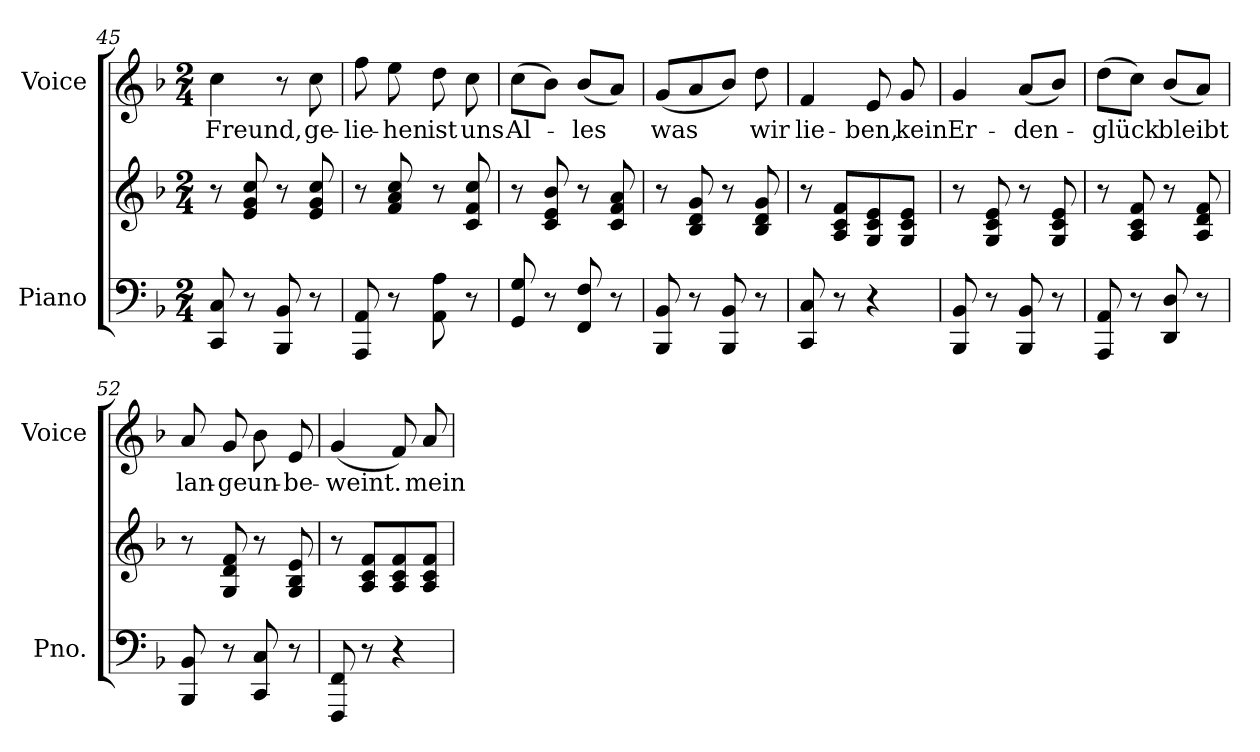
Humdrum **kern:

**kern	**kern	**kern	**text
*part2	*part2	*part1	*part1
*staff3	*staff2	*staff1	*staff1
*I"Piano	*	*I"Voice	*
*I'Pno.	*	*I'Voice	*
*clefF4	*clefG2	*clefG2	*
*k[b-]	*k[b-]	*k[b-]	*
*F:	*F:	*F:	*
*M2/4	*M2/4	*M2/4	*
=45	=45	=45	=45
!	!	!	!LO:LY:b:color=#000000
8CCi/ 8Ci	8r	4cci\	Freund,
8r	8ei/ 8gi 8cci	.	.
8BBB-i/ 8BB-i	8r	8r	.
!	!	!	!LO:LY:b:color=#000000
8r	8ei/ 8gi 8cci	8cci\	ge-
=46	=46	=46	=46
!	!	!	!LO:LY:b:color=#000000
8AAAi/ 8AAi	8r	8ffi\	-lie-
!	!	!	!LO:LY:b:color=#000000
8r	8fi/ 8ai 8cci	8eei\	-hen
!	!	!	!LO:LY:b:color=#000000
8AAi\ 8Ai	8r	8ddi\	ist
!	!	!	!LO:LY:b:color=#000000
8r	8ci/ 8fi 8cci	8cci\	uns
=47	=47	=47	=47
!	!	!	!LO:LY:b:color=#000000
8GGi/ 8Gi	8r	(8cci\L	Al-
8r	8ci/ 8ei 8b-i	8b-i\J)	.
!	!	!	!LO:LY:b:color=#000000
8FFi/ 8Fi	8r	(8b-i/L	-les
8r	8ci/ 8fi 8ai	8ai/J)	.
=48	=48	=48	=48
!	!	!	!LO:LY:b:color=#000000
8BBB-i/ 8BB-i	8r	(8gi/L	was
8r	8B-i/ 8di 8gi	8ai/	.
8BBB-i/ 8BB-i	8r	8b-i/J)	.
!	!	!	!LO:LY:b:color=#000000
8r	8B-i/ 8di 8gi	8ddi\	wir
=49	=49	=49	=49
!	!	!	!LO:LY:b:color=#000000
8CCi/ 8Ci	8r	4fi/	lie-
8r	8Ai/ 8ci 8fiL	.	.
!	!	!	!LO:LY:b:color=#000000
4r	8Gi/ 8ci 8ei	8ei/	-ben,
!	!	!	!LO:LY:b:color=#000000
.	8Gi/ 8ci 8eiJ	8gi/	kein
=50	=50	=50	=50
!	!	!	!LO:LY:b:color=#000000
8BBB-i/ 8BB-i	8r	4gi/	Er-
8r	8Gi/ 8ci 8ei	.	.
!	!	!	!LO:LY:b:color=#000000
8BBB-i/ 8BB-i	8r	(8ai/L	-den-
8r	8Gi/ 8ci 8ei	8b-i/J)	.
!!LO:LB:g=z
=51	=51	=51	=51
!	!	!	!LO:LY:b:color=#000000
8AAAi/ 8AAi	8r	(8ddi\L	-glück
8r	8Ai/ 8ci 8fi	8cci\J)	.
!	!	!	!LO:LY:b:color=#000000
8DDi/ 8Di	8r	(8b-i/L	bleibt
8r	8Ai/ 8di 8fi	8ai/J)	.
=52	=52	=52	=52
!	!	!	!LO:LY:b:color=#000000
8BBB-i/ 8BB-i	8r	8ai/	lan-
!	!	!	!LO:LY:b:color=#000000
8r	8Gi/ 8di 8fi	8gi/	-ge
!	!	!	!LO:LY:b:color=#000000
8CCi/ 8Ci	8r	8b-i\	un-
!	!	!	!LO:LY:b:color=#000000
8r	8Gi/ 8B-i 8ei	8ei/	-be-
=53	=53	=53	=53
!	!	!	!LO:LY:b:color=#000000
8FFFi/ 8FFi	8r	(4gi/	-weint.
8r	8Ai/ 8ci 8fiL	.	.
4r	8Ai/ 8ci 8fi	8fi/)	.
!	!	!	!LO:LY:b:color=#000000
.	8Ai/ 8ci 8fiJ	8ai/	mein
=	=	=	=
*-	*-	*-	*-
